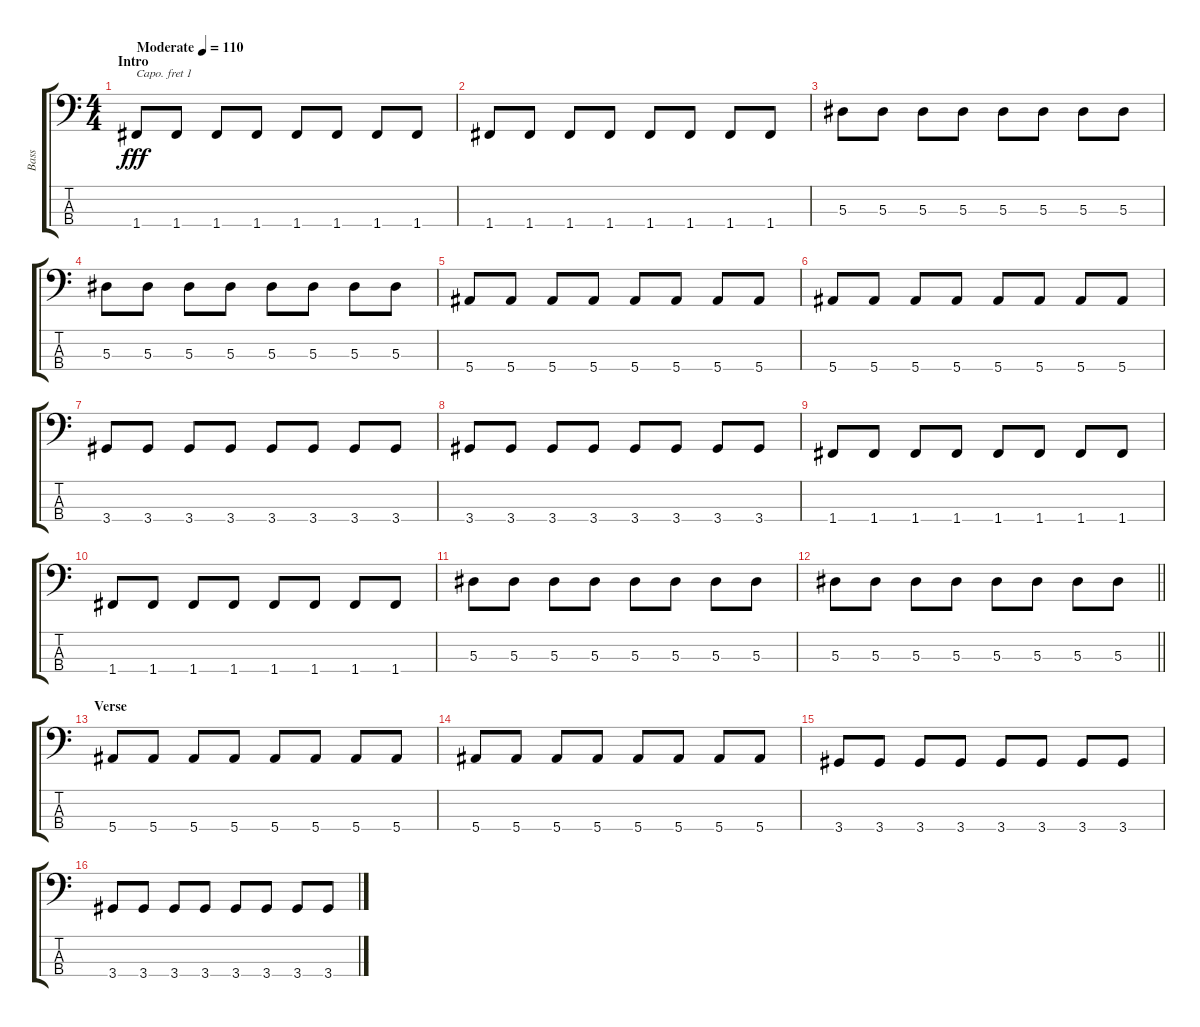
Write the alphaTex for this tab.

\track ("Bass" "Bass") {instrument electricbassfinger}
\staff {score tabs}
\capo 1
\tuning (G2 D2 A1 E1) {hide}
\ts (4 4)
\section ("" "Intro")
\tempo (110 "Moderate")
\clef f4
\ks c
1.4.8{dy fff instrument electricbassfinger} 1.4.8 1.4.8 1.4.8 1.4.8 1.4.8 1.4.8 1.4.8 |
1.4.8 1.4.8 1.4.8 1.4.8 1.4.8 1.4.8 1.4.8 1.4.8 |
5.3.8 5.3.8 5.3.8 5.3.8 5.3.8 5.3.8 5.3.8 5.3.8 |
5.3.8 5.3.8 5.3.8 5.3.8 5.3.8 5.3.8 5.3.8 5.3.8 |
5.4.8 5.4.8 5.4.8 5.4.8 5.4.8 5.4.8 5.4.8 5.4.8 |
5.4.8 5.4.8 5.4.8 5.4.8 5.4.8 5.4.8 5.4.8 5.4.8 |
3.4.8 3.4.8 3.4.8 3.4.8 3.4.8 3.4.8 3.4.8 3.4.8 |
3.4.8 3.4.8 3.4.8 3.4.8 3.4.8 3.4.8 3.4.8 3.4.8 |
1.4.8 1.4.8 1.4.8 1.4.8 1.4.8 1.4.8 1.4.8 1.4.8 |
1.4.8 1.4.8 1.4.8 1.4.8 1.4.8 1.4.8 1.4.8 1.4.8 |
5.3.8 5.3.8 5.3.8 5.3.8 5.3.8 5.3.8 5.3.8 5.3.8 |
\barLineRight lightlight
5.3.8 5.3.8 5.3.8 5.3.8 5.3.8 5.3.8 5.3.8 5.3.8 |
\section ("" "Verse")
5.4.8 5.4.8 5.4.8 5.4.8 5.4.8 5.4.8 5.4.8 5.4.8 |
5.4.8 5.4.8 5.4.8 5.4.8 5.4.8 5.4.8 5.4.8 5.4.8 |
3.4.8 3.4.8 3.4.8 3.4.8 3.4.8 3.4.8 3.4.8 3.4.8 |
3.4.8 3.4.8 3.4.8 3.4.8 3.4.8 3.4.8 3.4.8 3.4.8
